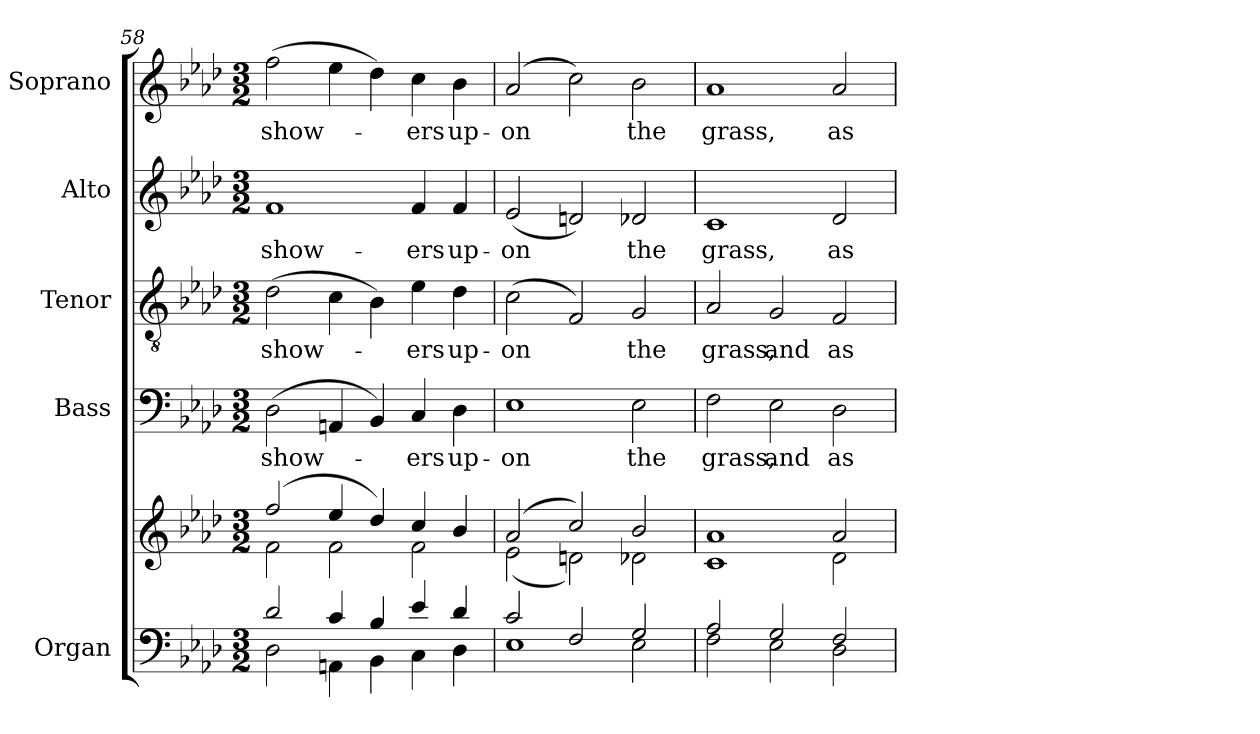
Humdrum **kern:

**kern	**kern	**kern	**text	**kern	**text	**kern	**text	**kern	**text
*part5	*part5	*part4	*part4	*part3	*part3	*part2	*part2	*part1	*part1
*staff6	*staff5	*staff4	*staff4	*staff3	*staff3	*staff2	*staff2	*staff1	*staff1
*I"Organ	*	*I"Bass	*	*I"Tenor	*	*I"Alto	*	*I"Soprano	*
*I'Org.	*	*I'B.	*	*I'T.	*	*I'A.	*	*I'S.	*
*clefF4	*clefG2	*clefF4	*	*clefGv2	*	*clefG2	*	*clefG2	*
*	*	*	*	*ITrd7c12	*	*	*	*	*
*k[b-e-a-d-]	*k[b-e-a-d-]	*k[b-e-a-d-]	*	*k[b-e-a-d-]	*	*k[b-e-a-d-]	*	*k[b-e-a-d-]	*
*A-:	*A-:	*A-:	*	*A-:	*	*A-:	*	*A-:	*
*M3/2	*M3/2	*M3/2	*	*M3/2	*	*M3/2	*	*M3/2	*
=58	=58	=58	=58	=58	=58	=58	=58	=58	=58
*^	*^	*	*	*	*	*	*	*	*
!	!	!	!	!	!LO:LY:b:color=#000000	!	!	!	!	!	!
!	!	!	!	!	!	!	!LO:LY:b:color=#000000	!	!	!	!
!	!	!	!	!	!	!	!	!	!LO:LY:b:color=#000000	!	!
!	!	!	!	!	!	!	!	!	!	!	!LO:LY:b:color=#000000
2d-i/	2D-i\	(2ffi/	2fi\	(2D-i\	show-	(2D-i\	show-	1fi	show-	(2ffi\	show-
4ci/	4AAni\	4ee-i/	2fi\	4AAni/	.	4Ci\	.	.	.	4ee-i\	.
4B-i/	4BB-i\	4dd-i/)	.	4BB-i/)	.	4BB-i\)	.	.	.	4dd-i\)	.
!	!	!	!	!	!LO:LY:b:color=#000000	!	!	!	!	!	!
!	!	!	!	!	!	!	!LO:LY:b:color=#000000	!	!	!	!
!	!	!	!	!	!	!	!	!	!LO:LY:b:color=#000000	!	!
!	!	!	!	!	!	!	!	!	!	!	!LO:LY:b:color=#000000
4e-i/	4Ci\	4cci/	2fi\	4Ci/	-ers	4E-i\	-ers	4fi/	-ers	4cci\	-ers
!	!	!	!	!	!LO:LY:b:color=#000000	!	!	!	!	!	!
!	!	!	!	!	!	!	!LO:LY:b:color=#000000	!	!	!	!
!	!	!	!	!	!	!	!	!	!LO:LY:b:color=#000000	!	!
!	!	!	!	!	!	!	!	!	!	!	!LO:LY:b:color=#000000
4d-i/	4D-i\	4b-i/	.	4D-i\	up-	4D-i\	up-	4fi/	up-	4b-i\	up-
!!LO:LB:g=z
=59	=59	=59	=59	=59	=59	=59	=59	=59	=59	=59	=59
!	!	!	!	!	!LO:LY:b:color=#000000	!	!	!	!	!	!
!	!	!	!	!	!	!	!LO:LY:b:color=#000000	!	!	!	!
!	!	!	!	!	!	!	!	!	!LO:LY:b:color=#000000	!	!
!	!	!	!	!	!	!	!	!	!	!	!LO:LY:b:color=#000000
2ci/	1E-i	(2a-i/	(2e-i\	1E-i	-on	(2Ci\	-on	(2e-i/	-on	(2a-i/	-on
2Fi/	.	2cci/)	2dni\)	.	.	2FFi/)	.	2dni/)	.	2cci\)	.
!	!	!	!	!	!LO:LY:b:color=#000000	!	!	!	!	!	!
!	!	!	!	!	!	!	!LO:LY:b:color=#000000	!	!	!	!
!	!	!	!	!	!	!	!	!	!LO:LY:b:color=#000000	!	!
!	!	!	!	!	!	!	!	!	!	!	!LO:LY:b:color=#000000
2Gi/	2E-i\	2b-i/	2d-Xi\	2E-i\	the	2GGi/	the	2d-Xi/	the	2b-i\	the
=60	=60	=60	=60	=60	=60	=60	=60	=60	=60	=60	=60
!	!	!	!	!	!LO:LY:b:color=#000000	!	!	!	!	!	!
!	!	!	!	!	!	!	!LO:LY:b:color=#000000	!	!	!	!
!	!	!	!	!	!	!	!	!	!LO:LY:b:color=#000000	!	!
!	!	!	!	!	!	!	!	!	!	!	!LO:LY:b:color=#000000
2A-i/	2Fi\	1ci 1a-i	1ryy	2Fi\	grass,	2AA-i/	grass,	1ci	grass,	1a-i	grass,
!	!	!	!	!	!LO:LY:b:color=#000000	!	!	!	!	!	!
!	!	!	!	!	!	!	!LO:LY:b:color=#000000	!	!	!	!
2Gi/	2E-i\	.	.	2E-i\	and	2GGi/	and	.	.	.	.
!	!	!	!	!	!LO:LY:b:color=#000000	!	!	!	!	!	!
!	!	!	!	!	!	!	!LO:LY:b:color=#000000	!	!	!	!
!	!	!	!	!	!	!	!	!	!LO:LY:b:color=#000000	!	!
!	!	!	!	!	!	!	!	!	!	!	!LO:LY:b:color=#000000
2Fi/	2D-i\	2a-i/	2d-i\	2D-i\	as	2FFi/	as	2d-i/	as	2a-i/	as
*v	*v	*	*	*	*	*	*	*	*	*	*
*	*v	*v	*	*	*	*	*	*	*	*
=	=	=	=	=	=	=	=	=	=
*-	*-	*-	*-	*-	*-	*-	*-	*-	*-
